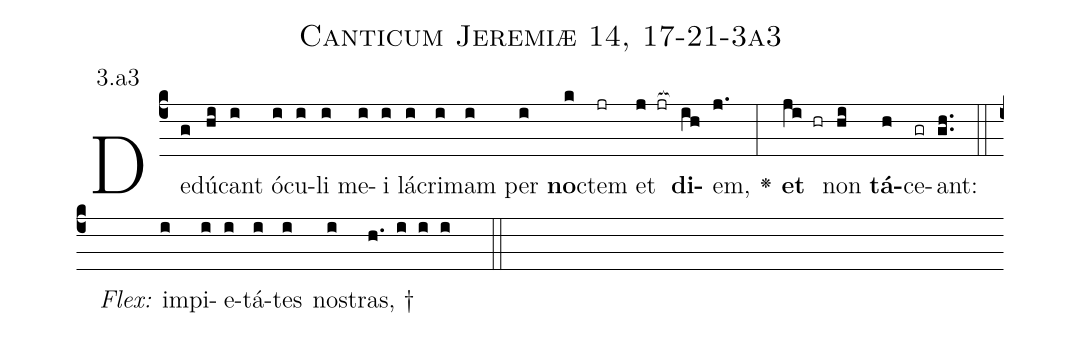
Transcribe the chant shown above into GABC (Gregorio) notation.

name: Canticum Jeremiæ 14, 17-21-3a3;
annotation: 3.a3;
%%
(c4)De(g)dú(hi)cant(i) ó(i)cu(i)li(i) me(i)i(i) lá(i)cri(i)mam(i) per(i) <b>no</b>(k)ctem(jr) et(j jr[ocb:1{]) <b>di</b>(ih[ocb:0}])em,(j.) <v>\greheightstar</v>(:) <b>et</b>(ji hr) non(hi) <b>tá</b>(h)ce(gr)ant:(gh..) (::)
<i>Flex:</i>()  im(i)pi(i)e(i)tá(i)tes(i) no(i)stras, †(h. i i i  ::)

%E(i) u(i) o(ji) u(hi) a(h) e.(gh..) (::)
